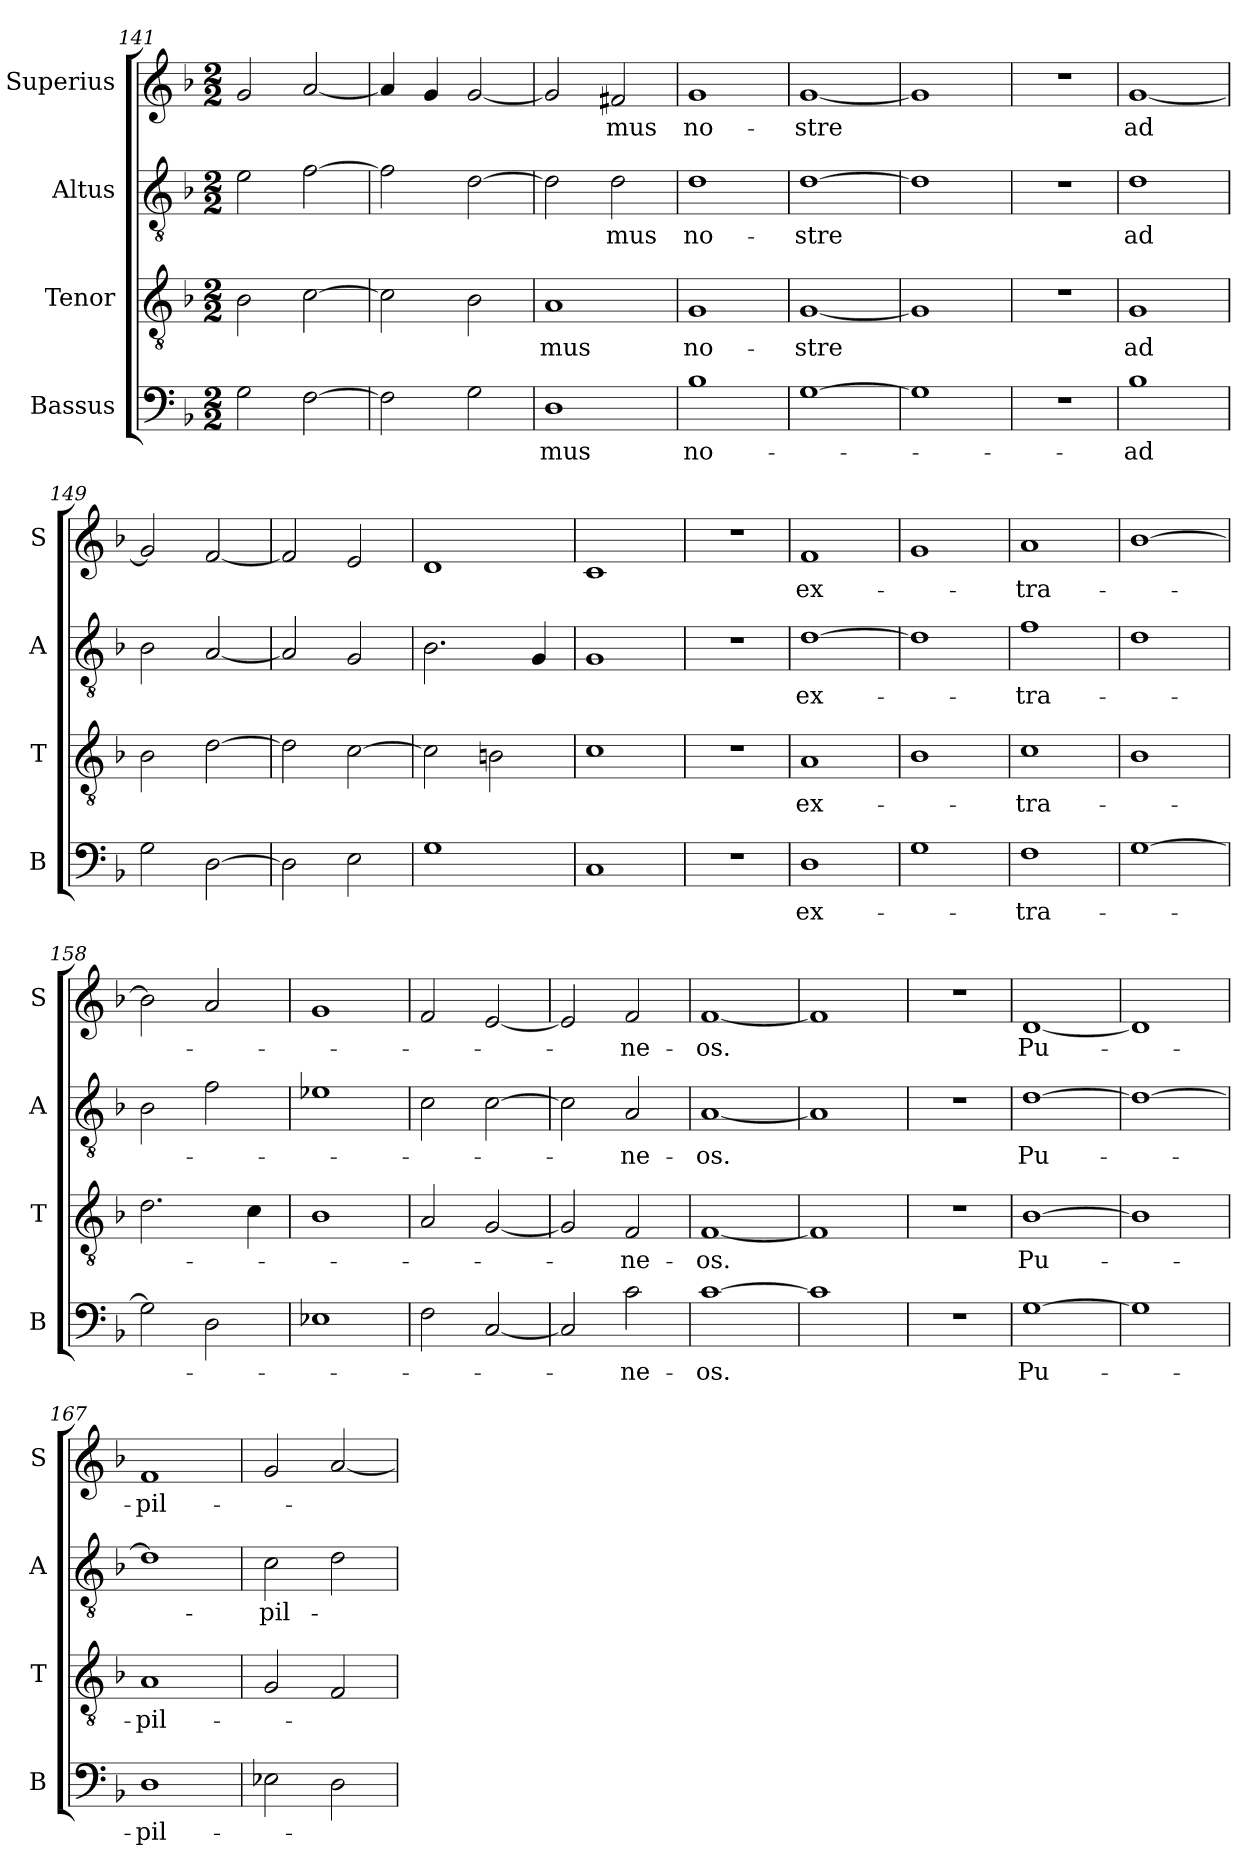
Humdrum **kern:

**kern	**text	**kern	**text	**kern	**text	**kern	**text
*part4	*part4	*part3	*part3	*part2	*part2	*part1	*part1
*staff4	*staff4	*staff3	*staff3	*staff2	*staff2	*staff1	*staff1
*I"Bassus	*	*I"Tenor	*	*I"Altus	*	*I"Superius	*
*I'B	*	*I'T	*	*I'A	*	*I'S	*
*clefF4	*	*clefGv2	*	*clefGv2	*	*clefG2	*
*k[b-]	*	*k[b-]	*	*k[b-]	*	*k[b-]	*
*M2/2	*	*M2/2	*	*M2/2	*	*M2/2	*
=141	=141	=141	=141	=141	=141	=141	=141
2G	.	2B-	.	2e	.	2g	.
[2F	.	[2c	.	[2f	.	[2a	.
=142	=142	=142	=142	=142	=142	=142	=142
2F]	.	2c]	.	2f]	.	4a]	.
.	.	.	.	.	.	4g	.
2G	.	2B-	.	[2d	.	[2g	.
=143	=143	=143	=143	=143	=143	=143	=143
1D	-mus	1A	-mus	2d]	.	2g]	.
.	.	.	.	2d	-mus	2f#X	-mus
=144	=144	=144	=144	=144	=144	=144	=144
1B-	no-	1G	no-	1d	no-	1g	no-
=145	=145	=145	=145	=145	=145	=145	=145
[1G	.	[1G	stre	[1d	stre	[1g	stre
=146	=146	=146	=146	=146	=146	=146	=146
1G]	.	1G]	.	1d]	.	1g]	.
=147	=147	=147	=147	=147	=147	=147	=147
1r	.	1r	.	1r	.	1r	.
=148	=148	=148	=148	=148	=148	=148	=148
1B-	-ad	1G	-ad	1d	-ad	[1g	-ad
=149	=149	=149	=149	=149	=149	=149	=149
2G	.	2B-	.	2B-	.	2g]	.
[2D	.	[2d	.	[2A	.	[2f	.
=150	=150	=150	=150	=150	=150	=150	=150
2D]	.	2d]	.	2A]	.	2f]	.
2E	.	[2c	.	2G	.	2e	.
=151	=151	=151	=151	=151	=151	=151	=151
1G	.	2c]	.	2.B-	.	1d	.
.	.	2Bn	.	.	.	.	.
.	.	.	.	4G	.	.	.
=152	=152	=152	=152	=152	=152	=152	=152
1C	.	1c	.	1G	.	1c	.
=153	=153	=153	=153	=153	=153	=153	=153
1r	.	1r	.	1r	.	1r	.
=154	=154	=154	=154	=154	=154	=154	=154
1D	ex-	1A	ex-	[1d	ex-	1f	ex-
=155	=155	=155	=155	=155	=155	=155	=155
1G	.	1B-	.	1d]	.	1g	.
=156	=156	=156	=156	=156	=156	=156	=156
1F	-tra-	1c	-tra-	1f	tra-	1a	-tra-
=157	=157	=157	=157	=157	=157	=157	=157
[1G	.	1B-	.	1d	.	[1b-	.
=158	=158	=158	=158	=158	=158	=158	=158
2G]	.	2.d	.	2B-	.	2b-]	.
2D	.	.	.	2f	.	2a	.
.	.	4c	.	.	.	.	.
=159	=159	=159	=159	=159	=159	=159	=159
1E-X	.	1B-	.	1e-X	.	1g	.
=160	=160	=160	=160	=160	=160	=160	=160
2F	.	2A	.	2c	.	2f	.
[2C	.	[2G	.	[2c	.	[2e	.
=161	=161	=161	=161	=161	=161	=161	=161
2C]	.	2G]	.	2c]	.	2e]	.
2c	-ne-	2F	-ne-	2A	-ne-	2f	-ne-
=162	=162	=162	=162	=162	=162	=162	=162
[1c	os.	[1F	os.	[1A	os.	[1f	os.
=163	=163	=163	=163	=163	=163	=163	=163
1c]	.	1F]	.	1A]	.	1f]	.
=164	=164	=164	=164	=164	=164	=164	=164
1r	.	1r	.	1r	.	1r	.
=165	=165	=165	=165	=165	=165	=165	=165
[1G	Pu-	[1B-	Pu-	[1d	Pu-	[1d	Pu-
=166	=166	=166	=166	=166	=166	=166	=166
1G]	.	1B-]	.	1d_	.	1d]	.
=167	=167	=167	=167	=167	=167	=167	=167
1D	-pil-	1A	-pil-	1d]	.	1f	-pil-
=168	=168	=168	=168	=168	=168	=168	=168
2E-X	.	2G	.	2c	-pil-	2g	.
2D	.	2F	.	2d	.	[2a	.
=	=	=	=	=	=	=	=
*-	*-	*-	*-	*-	*-	*-	*-
